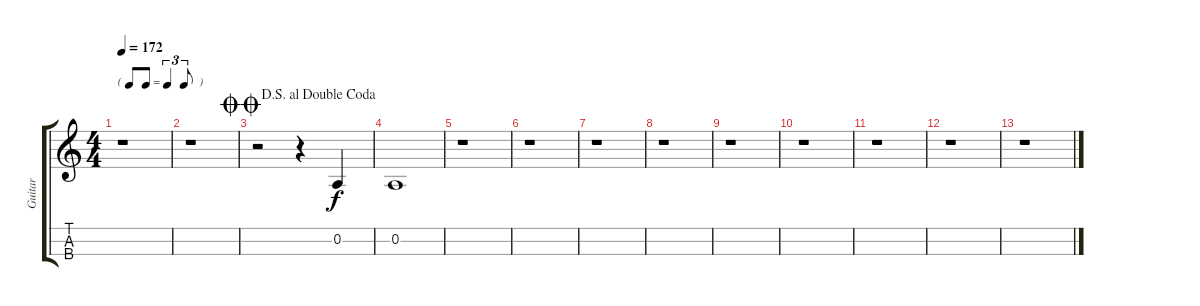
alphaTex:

\track ("Guitar" "Guitar") {instrument banjo}
\staff {score tabs}
\tuning (D3 A2 E2) {hide}
\displaytranspose 12
\ts (4 4)
\tf triplet8th
\tempo 172
\clef g2
\ks c
r.1{dy f} |
r.1 |
\jump doublecoda
\jump dalsegnoaldoublecoda
r.2 r.4 0.2.4 |
0.2.1 |
r.1 |
r.1 |
r.1 |
r.1 |
r.1 |
r.1 |
r.1 |
r.1 |
r.1
